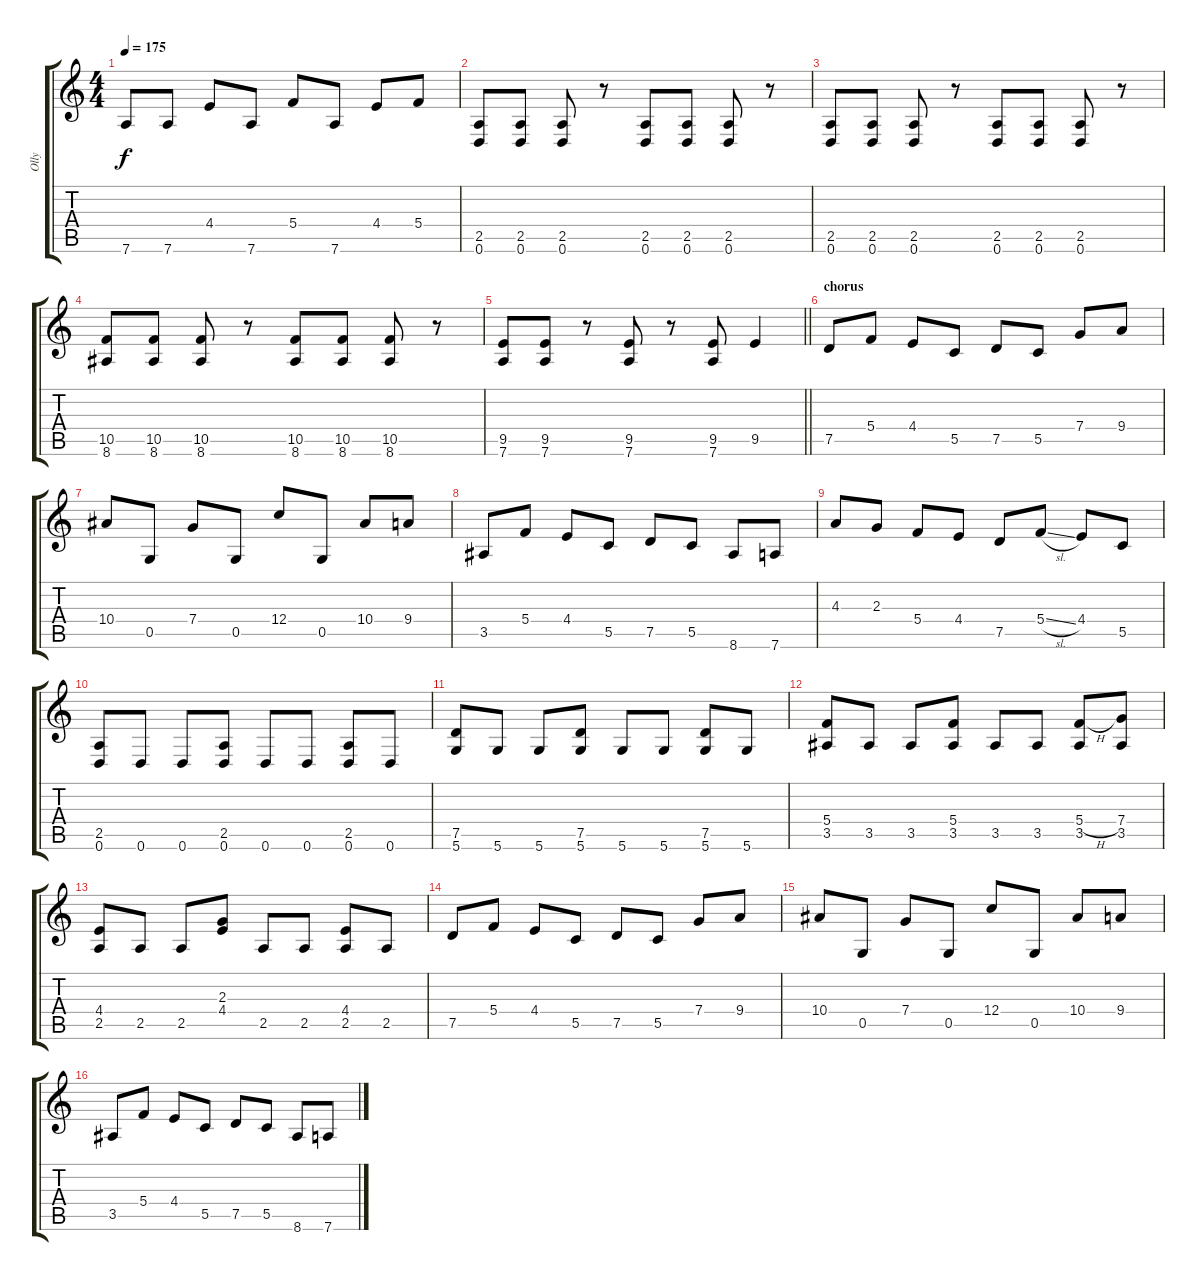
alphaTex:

\track ("Olly" "Olly") {instrument distortionguitar}
\staff {score tabs}
\tuning (D4 A3 F3 C3 G2 D2) {hide}
\ts (4 4)
\tempo 175
\clef g2
\ks c
7.6.8{dy f} 7.6.8 4.4.8 7.6.8 5.4.8 7.6.8 4.4.8 5.4.8 |
(2.5 0.6).8 (2.5 0.6).8 (2.5 0.6).8 r.8 (2.5 0.6).8 (2.5 0.6).8 (2.5 0.6).8 r.8 |
(2.5 0.6).8 (2.5 0.6).8 (2.5 0.6).8 r.8 (2.5 0.6).8 (2.5 0.6).8 (2.5 0.6).8 r.8 |
(10.5 8.6).8 (10.5 8.6).8 (10.5 8.6).8 r.8 (10.5 8.6).8 (10.5 8.6).8 (10.5 8.6).8 r.8 |
\barLineRight lightlight
(9.5 7.6).8 (9.5 7.6).8 r.8 (9.5 7.6).8 r.8 (9.5 7.6).8 9.5.4 |
\section ("" "chorus")
7.5.8 5.4.8 4.4.8 5.5.8 7.5.8 5.5.8 7.4.8 9.4.8 |
10.4.8 0.5.8 7.4.8 0.5.8 12.4.8 0.5.8 10.4.8 9.4.8 |
3.5.8 5.4.8 4.4.8 5.5.8 7.5.8 5.5.8 8.6.8 7.6.8 |
4.3.8 2.3.8 5.4.8 4.4.8 7.5.8 5.4{sl}.8 4.4.8 5.5.8 |
(2.5 0.6).8 0.6.8 0.6.8 (2.5 0.6).8 0.6.8 0.6.8 (2.5 0.6).8 0.6.8 |
(7.5 5.6).8 5.6.8 5.6.8 (7.5 5.6).8 5.6.8 5.6.8 (7.5 5.6).8 5.6.8 |
(5.4 3.5).8 3.5.8 3.5.8 (5.4 3.5).8 3.5.8 3.5.8 (5.4{h} 3.5).8 (7.4 3.5).8 |
(4.4 2.5).8 2.5.8 2.5.8 (2.3 4.4).8 2.5.8 2.5.8 (4.4 2.5).8 2.5.8 |
7.5.8 5.4.8 4.4.8 5.5.8 7.5.8 5.5.8 7.4.8 9.4.8 |
10.4.8 0.5.8 7.4.8 0.5.8 12.4.8 0.5.8 10.4.8 9.4.8 |
3.5.8 5.4.8 4.4.8 5.5.8 7.5.8 5.5.8 8.6.8 7.6.8
